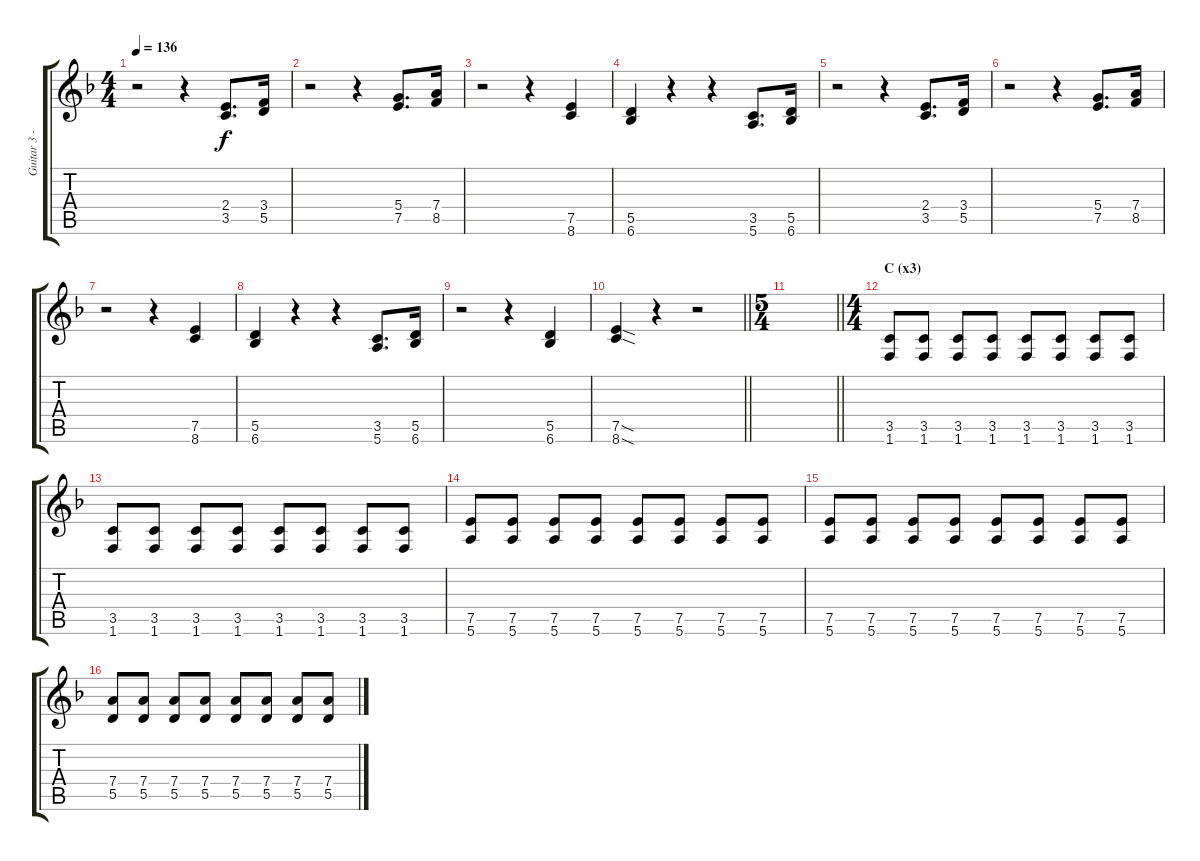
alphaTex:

\track ("Guitar 3 - Hiroto" "Guitar 3 -") {instrument distortionguitar}
\staff {score tabs}
\tuning (E4 B3 G3 D3 A2 E2) {hide}
\ts (4 4)
\tempo 136
\clef g2
\ks f
r.2{dy f} r.4 (2.4 3.5).8{d} (3.4 5.5).16 |
r.2 r.4 (5.4 7.5).8{d} (7.4 8.5).16 |
r.2 r.4 (7.5 8.6).4 |
(5.5 6.6).4 r.4 r.4 (3.5 5.6).8{d} (5.5 6.6).16 |
r.2 r.4 (2.4 3.5).8{d} (3.4 5.5).16 |
r.2 r.4 (5.4 7.5).8{d} (7.4 8.5).16 |
r.2 r.4 (7.5 8.6).4 |
(5.5 6.6).4 r.4 r.4 (3.5 5.6).8{d} (5.5 6.6).16 |
r.2 r.4 (5.5 6.6).4 |
\barLineRight lightlight
(7.5{sod} 8.6{sod}).4 r.4 r.2 |
\ts (5 4)
\barLineRight lightlight
|
\ts (4 4)
\section ("" "C (x3)")
(3.5 1.6).8 (3.5 1.6).8 (3.5 1.6).8 (3.5 1.6).8 (3.5 1.6).8 (3.5 1.6).8 (3.5 1.6).8 (3.5 1.6).8 |
(3.5 1.6).8 (3.5 1.6).8 (3.5 1.6).8 (3.5 1.6).8 (3.5 1.6).8 (3.5 1.6).8 (3.5 1.6).8 (3.5 1.6).8 |
(7.5 5.6).8 (7.5 5.6).8 (7.5 5.6).8 (7.5 5.6).8 (7.5 5.6).8 (7.5 5.6).8 (7.5 5.6).8 (7.5 5.6).8 |
(7.5 5.6).8 (7.5 5.6).8 (7.5 5.6).8 (7.5 5.6).8 (7.5 5.6).8 (7.5 5.6).8 (7.5 5.6).8 (7.5 5.6).8 |
(7.4 5.5).8 (7.4 5.5).8 (7.4 5.5).8 (7.4 5.5).8 (7.4 5.5).8 (7.4 5.5).8 (7.4 5.5).8 (7.4 5.5).8
